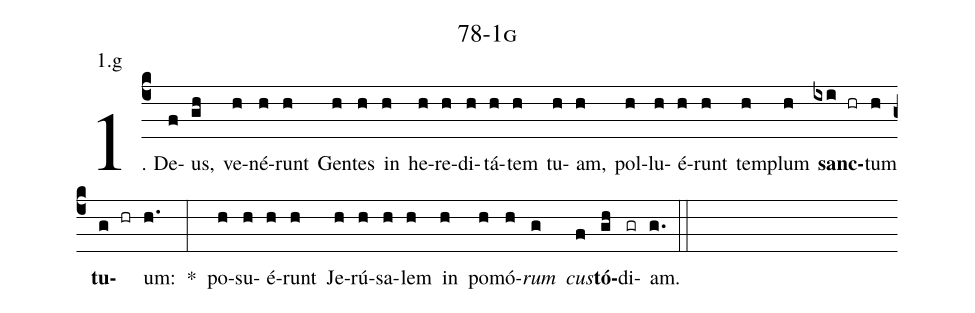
name: 78-1g;
annotation: 1.g;
%%
(c4)1. De(f)us,(gh) ve(h)né(h)runt(h) Gen(h)tes(h) in(h) he(h)re(h)di(h)tá(h)tem(h) tu(h)am,(h) pol(h)lu(h)é(h)runt(h) tem(h)plum(h) <b>sanc</b>(ixi hr)tum(h) <b>tu</b>(g hr)um:(h.) *(:) po(h)su(h)é(h)runt(h) Je(h)rú(h)sa(h)lem(h) in(h) po(h)mó(h)<i>rum</i>(g) <i>cus</i>(f)<b>tó</b>(gh)di(gr)am.(g.) (::)
